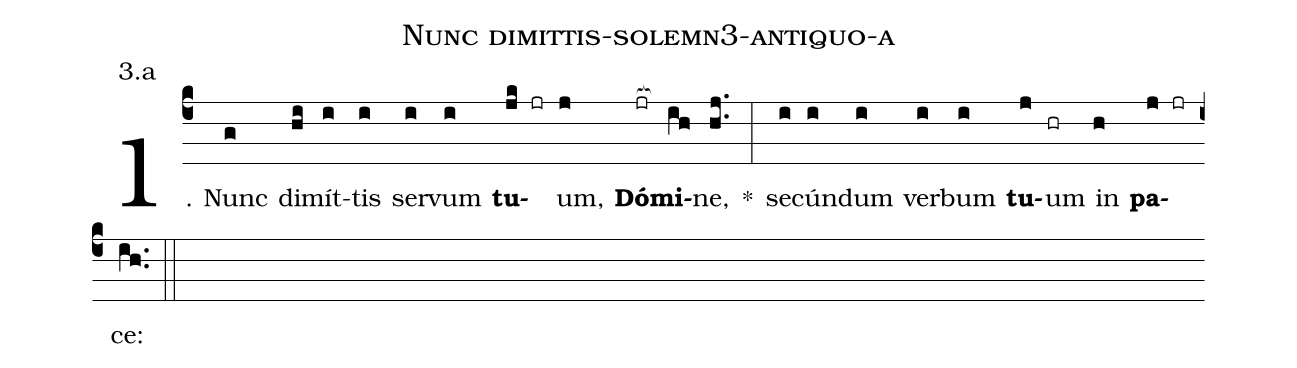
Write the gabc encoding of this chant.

name: Nunc dimittis-solemn3-antiquo-a;
annotation: 3.a;
%%
(c4)1. Nunc(g) di(hi)mít(i)tis(i) ser(i)vum(i) <b>tu</b>(jk jr)um,(j) <b>Dó</b>(jr[ocb:1{])<b>mi</b>(ih[ocb:0}])ne,(hj..) *(:) se(i)cún(i)dum(i) ver(i)bum(i) <b>tu</b>(j)um(hr) in(h) <b>pa</b>(j jr)ce:(ih..) (::)
